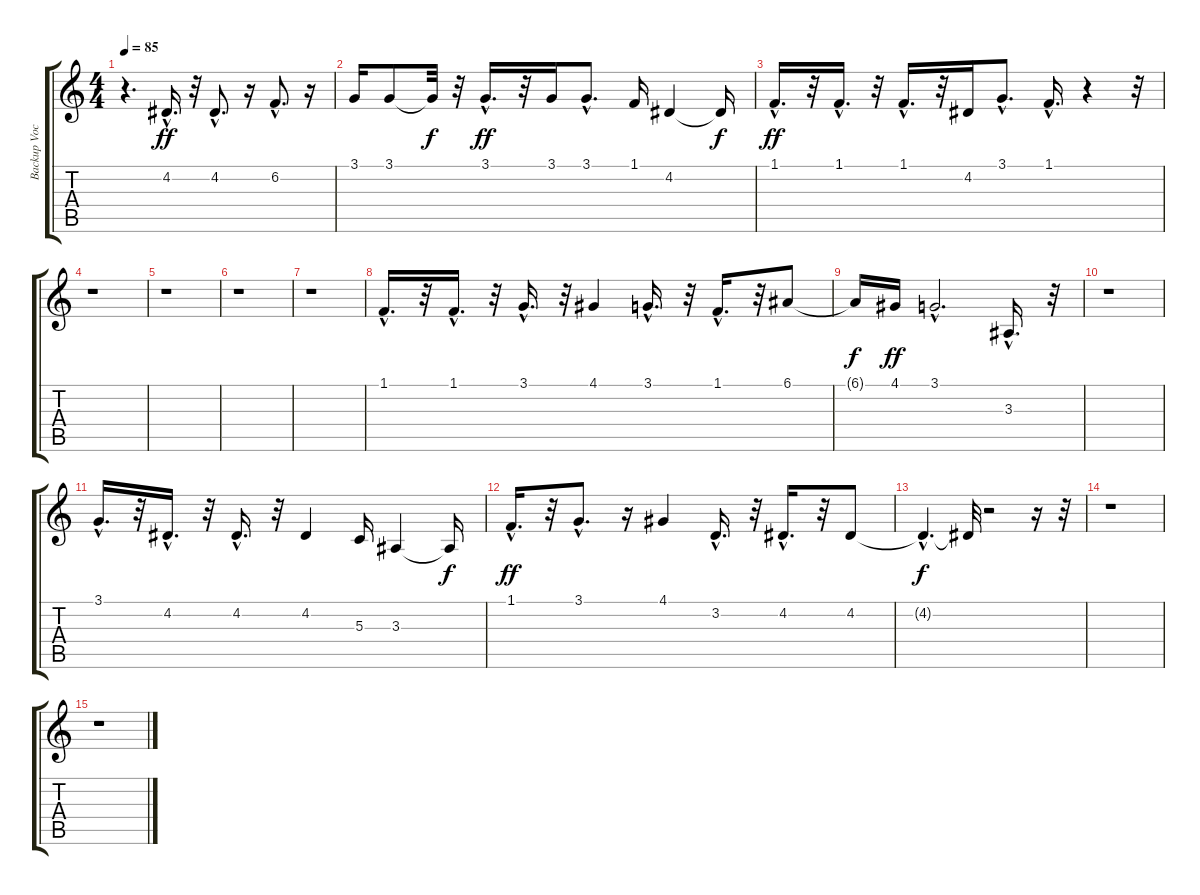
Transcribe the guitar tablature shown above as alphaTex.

\track ("Backup Vocals" "Backup Voc") {instrument lead6voice}
\staff {score tabs}
\tuning (E4 B3 G3 D3 A2 E2) {hide}
\ts (4 4)
\tempo 85
\clef g2
\ks c
r.4{d dy f} 4.2{hac}.16{d dy ff} r.32 4.2{hac}.8{d} r.16 6.2{hac}.8{d} r.16 |
3.1.16 3.1.8 3.1{t}.32{dy f} r.32 3.1{hac}.16{d dy ff} r.32 3.1.16 3.1{hac}.8{d} 1.1.16 4.2.4 4.2{t}.16{dy f} |
1.1{hac}.16{d dy ff} r.32 1.1{hac}.16{d} r.32 1.1{hac}.16{d} r.32 4.2.16 3.1{hac}.8{d} 1.1{hac}.16{d} r.4 r.32 |
r.1 |
r.1 |
r.1 |
r.1 |
1.1{hac}.16{d} r.32 1.1{hac}.16{d} r.32 3.1{hac}.16{d} r.32 4.1.4 3.1{hac}.16{d} r.32 1.1{hac}.16{d} r.32 6.1.8 |
6.1{t}.16{dy f} 4.1.16{dy ff} 3.1{hac}.2{d} 3.3{hac}.16{d} r.32 |
r.1 |
3.1{hac}.16{d} r.32 4.2{hac}.16{d} r.32 4.2{hac}.16{d} r.32 4.2.4 5.3.16 3.3.4 3.3{t}.16{dy f} |
1.1{hac}.16{d dy ff} r.32 3.1{hac}.8{d} r.16 4.1.4 3.2{hac}.16{d} r.32 4.2{hac}.16{d} r.32 4.2.8 |
4.2{hac t}.4{d dy f} 4.2{t}.32 r.2 r.16 r.32 |
r.1 |
r.1
